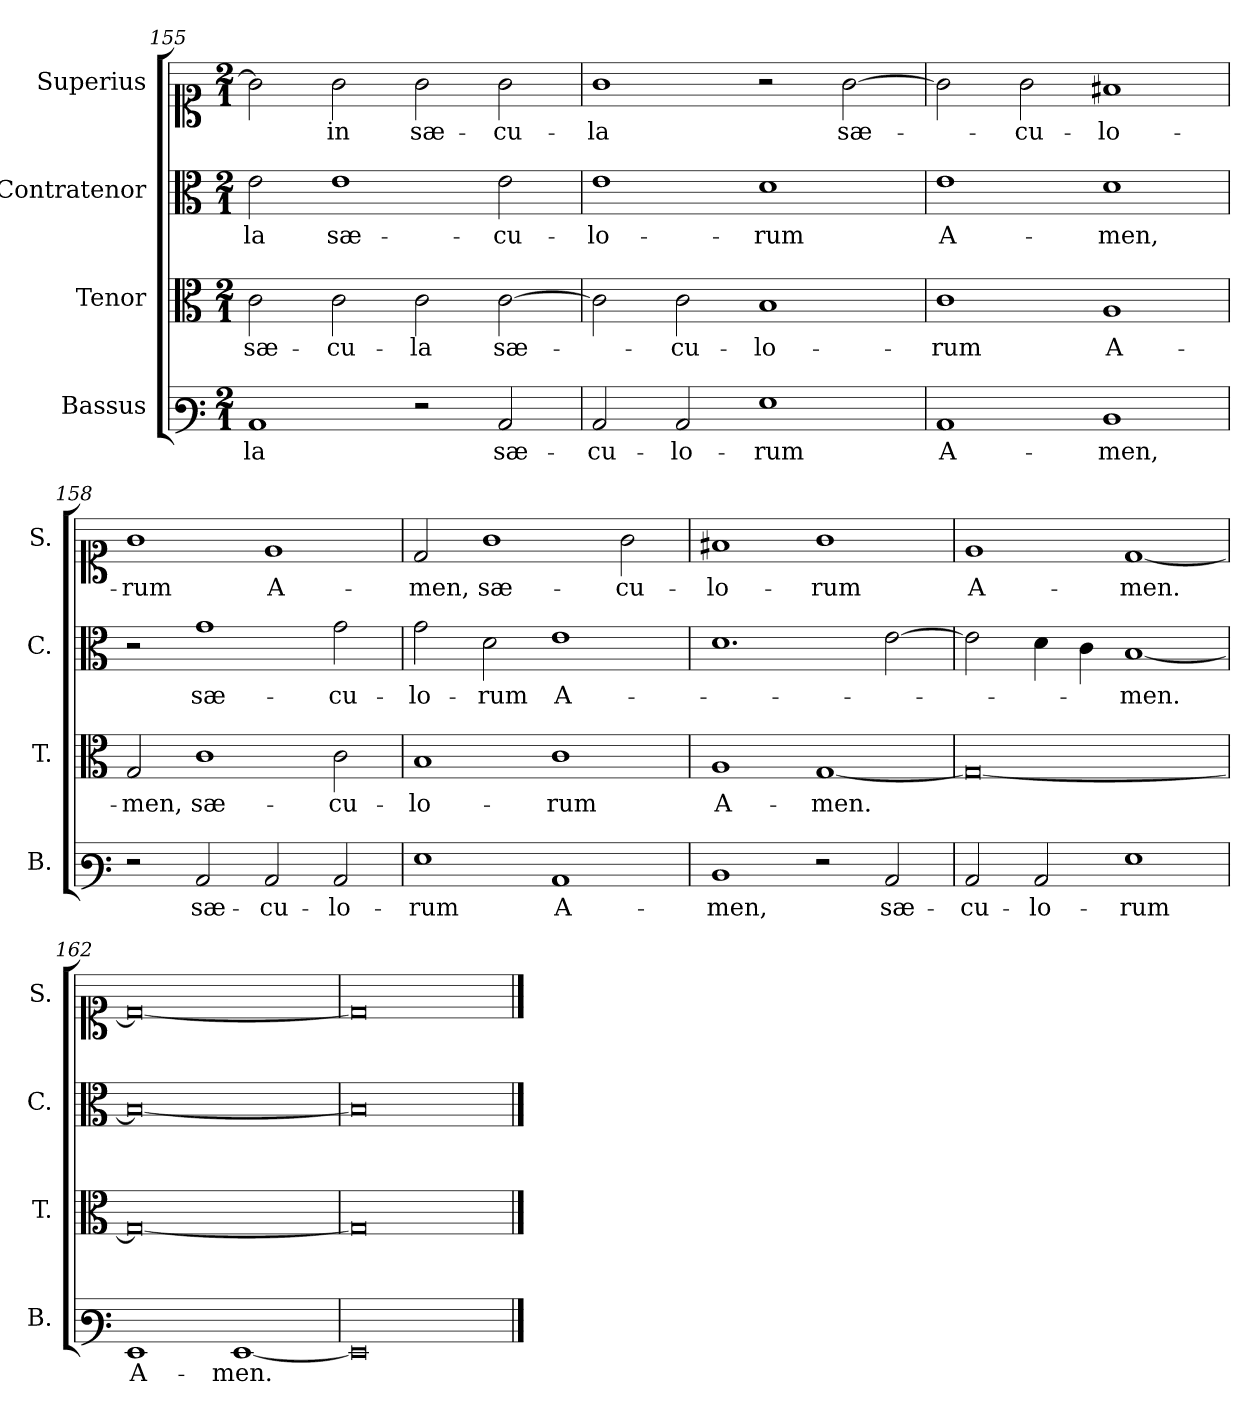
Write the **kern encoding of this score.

**kern	**text	**kern	**text	**kern	**text	**kern	**text
*part4	*part4	*part3	*part3	*part2	*part2	*part1	*part1
*staff4	*staff4	*staff3	*staff3	*staff2	*staff2	*staff1	*staff1
*I"Bassus	*	*I"Tenor	*	*I"Contratenor	*	*I"Superius	*
*I'B.	*	*I'T.	*	*I'C.	*	*I'S.	*
*clefF3	*	*clefC3	*	*clefC3	*	*clefC1	*
*k[]	*	*k[]	*	*k[]	*	*k[]	*
*M2/1	*	*M2/1	*	*M2/1	*	*M2/1	*
=155	=155	=155	=155	=155	=155	=155	=155
1C	-la	2c\	sæ-	2e\	la	2g\]	.
.	.	2c\	-cu-	1e	sæ-	2g\	in
2r	.	2c\	-la	.	.	2g\	sæ-
2C/	sæ-	[2c\	sæ-	2e\	-cu-	2g\	-cu-
=156	=156	=156	=156	=156	=156	=156	=156
2C/	-cu-	2c\]	.	1e	-lo-	1g	-la
2C/	-lo-	2c\	-cu-	.	.	.	.
1G	-rum	1B	-lo-	1d	-rum	2r	.
.	.	.	.	.	.	[2g\	sæ-
=157	=157	=157	=157	=157	=157	=157	=157
1C	A-	1c	-rum	1e	A-	2g\]	.
.	.	.	.	.	.	2g\	-cu-
1D	-men,	1A	A-	1d	-men,	1f#X	-lo-
=158	=158	=158	=158	=158	=158	=158	=158
2r	.	2G/	-men,	2r	.	1g	-rum
2C/	sæ-	1c	sæ-	1g	sæ-	.	.
2C/	-cu-	.	.	.	.	1e	A-
2C/	-lo-	2c\	-cu-	2g\	-cu-	.	.
=159	=159	=159	=159	=159	=159	=159	=159
1G	-rum	1B	-lo-	2g\	-lo-	2d/	-men,
.	.	.	.	2d\	-rum	1g	sæ-
1C	A-	1c	-rum	1e	A-	.	.
.	.	.	.	.	.	2g\	-cu-
=160	=160	=160	=160	=160	=160	=160	=160
1D	-men,	1A	A-	1.d	.	1f#X	-lo-
2r	.	[1G	-men.	.	.	1g	-rum
2C/	sæ-	.	.	[2e\	.	.	.
=161	=161	=161	=161	=161	=161	=161	=161
2C/	-cu-	0G_	.	2e\]	.	1e	A-
2C/	-lo-	.	.	4d\	.	.	.
.	.	.	.	4c\	.	.	.
1G	-rum	.	.	[1B	men.	[1d	-men.
=162	=162	=162	=162	=162	=162	=162	=162
1GG	A-	0G_	.	0B_	.	0d_	.
[1GG	-men.	.	.	.	.	.	.
=163	=163	=163	=163	=163	=163	=163	=163
0GG]	.	0G]	.	0B]	.	0d]	.
==	==	==	==	==	==	==	==
*-	*-	*-	*-	*-	*-	*-	*-
